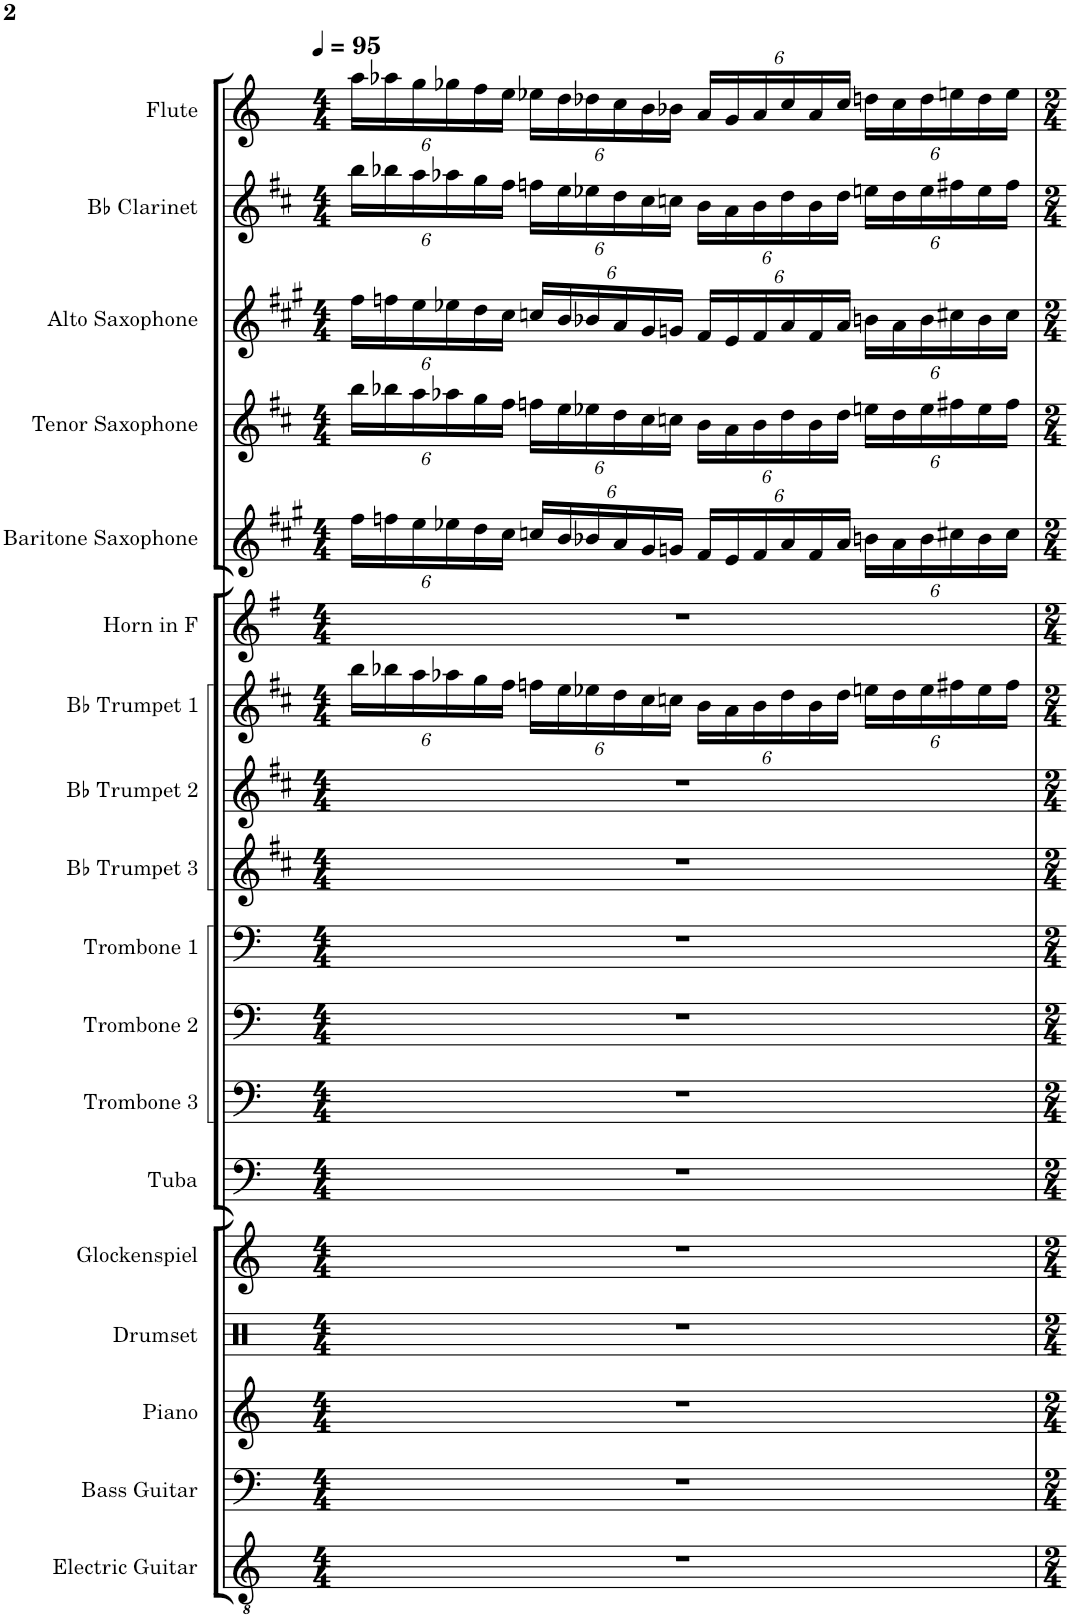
**kern	**kern	**kern	**kern	**kern	**kern	**kern	**kern	**kern	**kern	**kern	**kern	**kern	**kern	**kern	**kern	**kern	**kern
*part18	*part17	*part16	*part15	*part14	*part13	*part12	*part11	*part10	*part9	*part8	*part7	*part6	*part5	*part4	*part3	*part2	*part1
*staff18	*staff17	*staff16	*staff15	*staff14	*staff13	*staff12	*staff11	*staff10	*staff9	*staff8	*staff7	*staff6	*staff5	*staff4	*staff3	*staff2	*staff1
*I"Electric Guitar	*I"Bass Guitar	*I"Piano	*I"Drumset	*I"Glockenspiel	*I"Tuba	*I"Trombone 3	*I"Trombone 2	*I"Trombone 1	*I"Bb Trumpet 3	*I"Bb Trumpet 2	*I"Bb Trumpet 1	*I"Horn in F	*I"Baritone Saxophone	*I"Tenor Saxophone	*I"Alto Saxophone	*I"Bb Clarinet	*I"Flute
*I'El. Guit.	*I'B. Guit.	*I'Pno.	*I'D. Set	*I'Glock.	*I'Tba.	*I'Tbn. 3	*I'Tbn. 2	*I'Tbn. 1	*I'Bb Tpt. 3	*I'Bb Tpt. 2	*I'Bb Tpt. 1	*	*I'Bar. Sax.	*I'T. Sax.	*I'A. Sax.	*I'Bb Cl.	*I'Fl.
*clefGv2	*clefF4	*clefG2	*clefX	*clefG2	*clefF4	*clefF4	*clefF4	*clefF4	*clefG2	*clefG2	*clefG2	*clefG2	*clefG2	*clefG2	*clefG2	*clefG2	*clefG2
*	*Trd7c12	*	*	*Trd-14c-24	*	*	*	*	*Trd1c2	*Trd1c2	*Trd1c2	*Trd4c7	*Trd12c21	*Trd8c14	*Trd5c9	*Trd1c2	*
*k[]	*k[]	*k[]	*k[]	*k[]	*k[]	*k[]	*k[]	*k[]	*k[f#c#]	*k[f#c#]	*k[f#c#]	*k[f#]	*k[f#c#g#]	*k[f#c#]	*k[f#c#g#]	*k[f#c#]	*k[]
*M4/4	*M4/4	*M4/4	*M4/4	*M4/4	*M4/4	*M4/4	*M4/4	*M4/4	*M4/4	*M4/4	*M4/4	*M4/4	*M4/4	*M4/4	*M4/4	*M4/4	*M4/4
*MM95	*MM95	*MM95	*MM95	*MM95	*MM95	*MM95	*MM95	*MM95	*MM95	*MM95	*MM95	*MM95	*MM95	*MM95	*MM95	*MM95	*MM95
*	*	*	*	*	*	*	*	*	*	*	*Xbrackettup	*	*Xbrackettup	*Xbrackettup	*Xbrackettup	*Xbrackettup	*Xbrackettup
=1	=1	=1	=1	=1	=1	=1	=1	=1	=1	=1	=1	=1	=1	=1	=1	=1	=1
1r	1r	1r	1r	1r	1r	1r	1r	1r	1r	1r	24bb\LL	1r	24ff#\LL	24bb\LL	24ff#\LL	24bb\LL	24aa\LL
.	.	.	.	.	.	.	.	.	.	.	24bb-X\	.	24ffn\	24bb-X\	24ffn\	24bb-X\	24aa-X\
.	.	.	.	.	.	.	.	.	.	.	24aa\	.	24ee\	24aa\	24ee\	24aa\	24gg\
.	.	.	.	.	.	.	.	.	.	.	24aa-X\	.	24ee-X\	24aa-X\	24ee-X\	24aa-X\	24gg-X\
.	.	.	.	.	.	.	.	.	.	.	24gg\	.	24dd\	24gg\	24dd\	24gg\	24ff\
.	.	.	.	.	.	.	.	.	.	.	24ff#\JJ	.	24cc#\JJ	24ff#\JJ	24cc#\JJ	24ff#\JJ	24ee\JJ
.	.	.	.	.	.	.	.	.	.	.	24ffn\LL	.	24ccn/LL	24ffn\LL	24ccn/LL	24ffn\LL	24ee-X\LL
.	.	.	.	.	.	.	.	.	.	.	24ee\	.	24b/	24ee\	24b/	24ee\	24dd\
.	.	.	.	.	.	.	.	.	.	.	24ee-X\	.	24b-X/	24ee-X\	24b-X/	24ee-X\	24dd-X\
.	.	.	.	.	.	.	.	.	.	.	24dd\	.	24a/	24dd\	24a/	24dd\	24cc\
.	.	.	.	.	.	.	.	.	.	.	24cc#\	.	24g#/	24cc#\	24g#/	24cc#\	24b\
.	.	.	.	.	.	.	.	.	.	.	24ccn\JJ	.	24gn/JJ	24ccn\JJ	24gn/JJ	24ccn\JJ	24b-X\JJ
.	.	.	.	.	.	.	.	.	.	.	24b\LL	.	24f#/LL	24b\LL	24f#/LL	24b\LL	24a/LL
.	.	.	.	.	.	.	.	.	.	.	24a\	.	24e/	24a\	24e/	24a\	24g/
.	.	.	.	.	.	.	.	.	.	.	24b\	.	24f#/	24b\	24f#/	24b\	24a/
.	.	.	.	.	.	.	.	.	.	.	24dd\	.	24a/	24dd\	24a/	24dd\	24cc/
.	.	.	.	.	.	.	.	.	.	.	24b\	.	24f#/	24b\	24f#/	24b\	24a/
.	.	.	.	.	.	.	.	.	.	.	24dd\JJ	.	24a/JJ	24dd\JJ	24a/JJ	24dd\JJ	24cc/JJ
.	.	.	.	.	.	.	.	.	.	.	24een\LL	.	24bn\LL	24een\LL	24bn\LL	24een\LL	24ddn\LL
.	.	.	.	.	.	.	.	.	.	.	24dd\	.	24a\	24dd\	24a\	24dd\	24cc\
.	.	.	.	.	.	.	.	.	.	.	24ee\	.	24b\	24ee\	24b\	24ee\	24dd\
.	.	.	.	.	.	.	.	.	.	.	24ff#X\	.	24cc#X\	24ff#X\	24cc#X\	24ff#X\	24een\
.	.	.	.	.	.	.	.	.	.	.	24ee\	.	24b\	24ee\	24b\	24ee\	24dd\
.	.	.	.	.	.	.	.	.	.	.	24ff#\JJ	.	24cc#\JJ	24ff#\JJ	24cc#\JJ	24ff#\JJ	24ee\JJ
=	=	=	=	=	=	=	=	=	=	=	=	=	=	=	=	=	=
*-	*-	*-	*-	*-	*-	*-	*-	*-	*-	*-	*-	*-	*-	*-	*-	*-	*-
